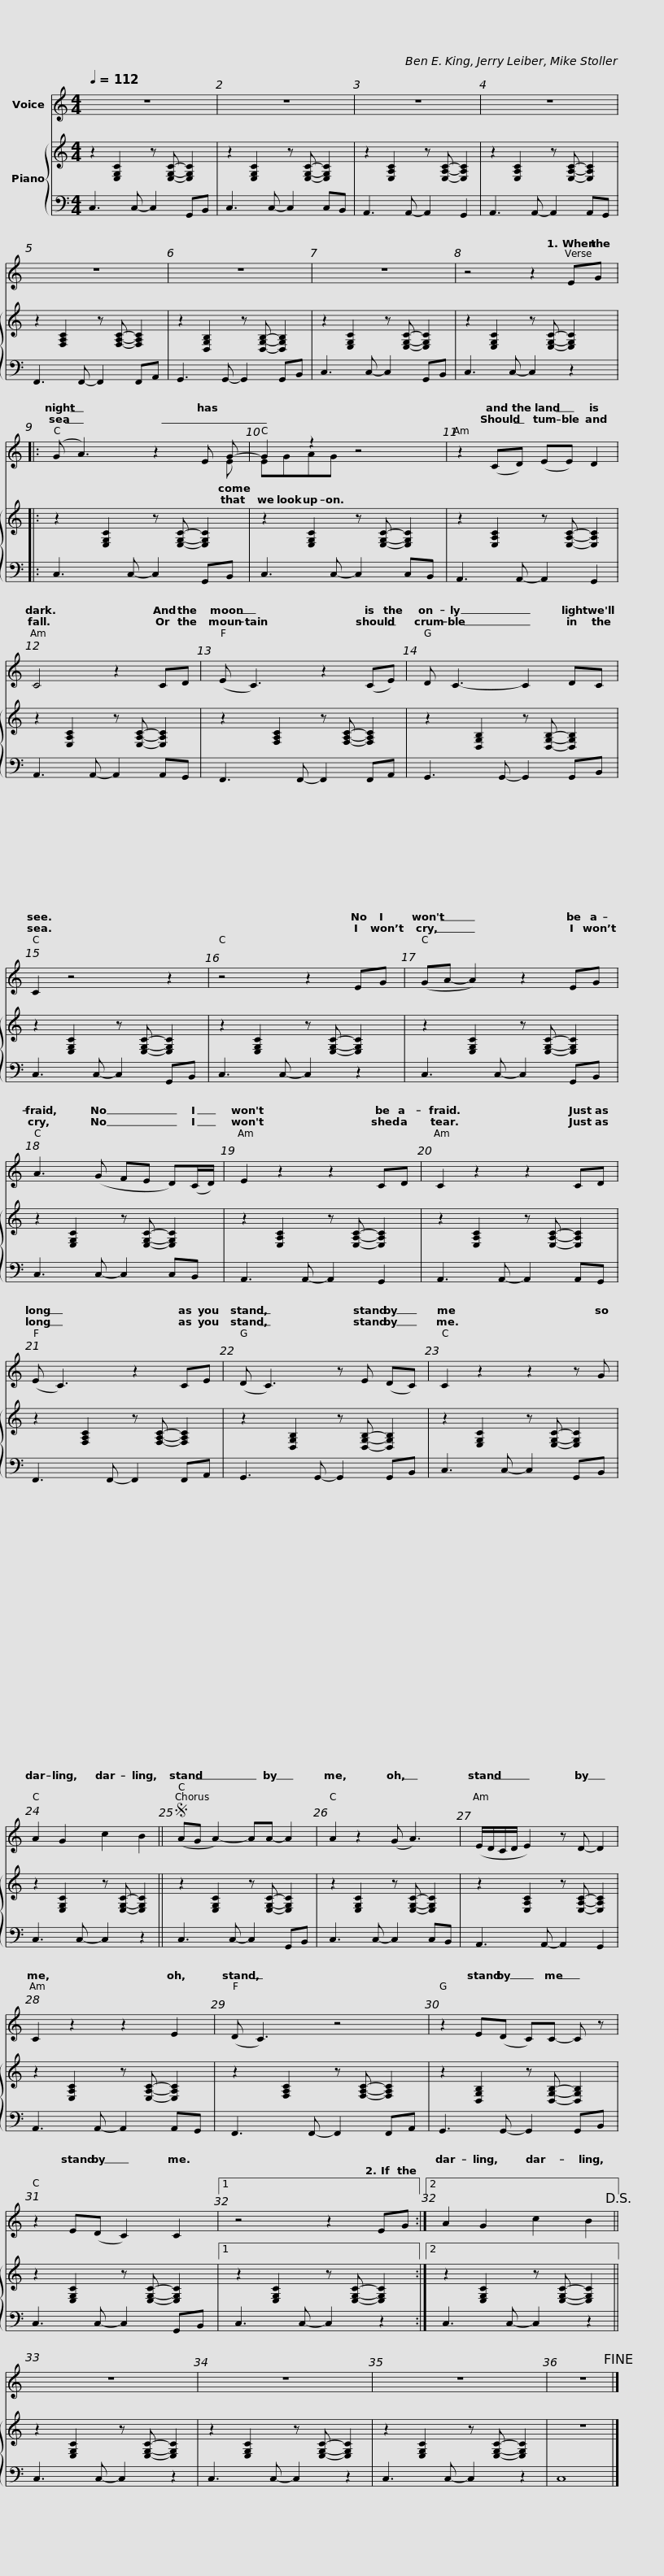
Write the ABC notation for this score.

X:1
%%score ( 1 2 ) { 3 | 4 }
L:1/8
Q:1/4=112
M:4/4
I:linebreak $
K:C
V:1 treble
V:2 treble
V:3 treble
V:4 bass
V:1
 z8 | z8 | z8 | z8 | z8 |$ %5
 z8 | z8 | z4 z2 EG |: (G A3) z2 E G- |$ G2 z2 z4 | %10
 z2 (CD) (EE) D2 | C4 z2 CD | (E C3) z2 (CE) |$ D C3- C2 DC | C2 z4 z2 | %15
 z4 z2 EG | (GA- A2) z2 EG |$ A3 (G FE D)(C/D/) | E2 z2 z2 CD | C2 z2 z2 CD | %20
 (E C3) z2 CE |$ (D C3) z E (DC) | C2 z2 z2 z G | A2 G2 c2 B2 ||S (AG A2-) AA- A2 |$ %25
 A2 z2 (G A3) | (E/D/C/D/ E2) z D- D2 | C2 z2 z2 E2 | (D C3) z4 |$ z2 E(D C)C- C z | %30
 z2 E(D C2) C2 |1 z4 z2 EG :|2 A2 G2 c2 B2!D.S.! ||$ z8 | z8 | %35
 z8 | z8!fine! |] %37
V:2
 x8 | x8 | x8 | x8 | x8 |$ %5
 x8 | x8 | x8 |: x7 E |$ EGAG x4 | %10
 x8 | x8 | x8 |$ x8 | x8 | %15
 x8 | x8 |$ x8 | x8 | x8 | %20
 x8 |$ x8 | x8 | x8 || x8 |$ %25
 x8 | x8 | x8 | x8 |$ x8 | %30
 x8 |1 x8 :|2 x8 ||$ x8 | x8 | %35
 x8 | x8 |] %37
V:3
 z2 [E,G,C]2 z [E,G,C]- [E,G,C]2 | z2 [E,G,C]2 z [E,G,C]- [E,G,C]2 | z2 [E,A,C]2 z [E,A,C]- [E,A,C]2 | z2 [E,A,C]2 z [E,A,C]- [E,A,C]2 | z2 [F,A,C]2 z [F,A,C]- [F,A,C]2 |$ %5
 z2 [D,G,B,]2 z [D,G,B,]- [D,G,B,]2 | z2 [E,G,C]2 z [E,G,C]- [E,G,C]2 | z2 [E,G,C]2 z [E,G,C]- [E,G,C]2 |: z2 [E,G,C]2 z [E,G,C]- [E,G,C]2 |$ z2 [E,G,C]2 z [E,G,C]- [E,G,C]2 | %10
 z2 [E,A,C]2 z [E,A,C]- [E,A,C]2 | z2 [E,A,C]2 z [E,A,C]- [E,A,C]2 | z2 [F,A,C]2 z [F,A,C]- [F,A,C]2 |$ z2 [D,G,B,]2 z [D,G,B,]- [D,G,B,]2 | z2 [E,G,C]2 z [E,G,C]- [E,G,C]2 | %15
 z2 [E,G,C]2 z [E,G,C]- [E,G,C]2 | z2 [E,G,C]2 z [E,G,C]- [E,G,C]2 |$ z2 [E,G,C]2 z [E,G,C]- [E,G,C]2 | z2 [E,A,C]2 z [E,A,C]- [E,A,C]2 | z2 [E,A,C]2 z [E,A,C]- [E,A,C]2 | %20
 z2 [F,A,C]2 z [F,A,C]- [F,A,C]2 |$ z2 [D,G,B,]2 z [D,G,B,]- [D,G,B,]2 | z2 [E,G,C]2 z [E,G,C]- [E,G,C]2 | z2 [E,G,C]2 z [E,G,C]- [E,G,C]2 || z2 [E,G,C]2 z [E,G,C]- [E,G,C]2 |$ %25
 z2 [E,G,C]2 z [E,G,C]- [E,G,C]2 | z2 [E,A,C]2 z [E,A,C]- [E,A,C]2 | z2 [E,A,C]2 z [E,A,C]- [E,A,C]2 | z2 [F,A,C]2 z [F,A,C]- [F,A,C]2 |$ z2 [D,G,B,]2 z [D,G,B,]- [D,G,B,]2 | %30
 z2 [E,G,C]2 z [E,G,C]- [E,G,C]2 |1 z2 [E,G,C]2 z [E,G,C]- [E,G,C]2 :|2 z2 [E,G,C]2 z [E,G,C]- [E,G,C]2 ||$ z2 [E,G,C]2 z [E,G,C]- [E,G,C]2 | z2 [E,G,C]2 z [E,G,C]- [E,G,C]2 | %35
 z2 [E,G,C]2 z [E,G,C]- [E,G,C]2 | z8 |] %37
V:4
 C,3 C,- C,2 G,,B,, | C,3 C,- C,2 C,B,, | A,,3 A,,- A,,2 G,,2 | A,,3 A,,- A,,2 A,,G,, | F,,3 F,,- F,,2 F,,A,, |$ %5
 G,,3 G,,- G,,2 G,,B,, | C,3 C,- C,2 G,,B,, | C,3 C,- C,2 z2 |: C,3 C,- C,2 G,,B,, |$ C,3 C,- C,2 C,B,, | %10
 A,,3 A,,- A,,2 G,,2 | A,,3 A,,- A,,2 A,,G,, | F,,3 F,,- F,,2 F,,A,, |$ G,,3 G,,- G,,2 G,,B,, | C,3 C,- C,2 G,,B,, | %15
 C,3 C,- C,2 z2 | C,3 C,- C,2 G,,B,, |$ C,3 C,- C,2 C,B,, | A,,3 A,,- A,,2 G,,2 | A,,3 A,,- A,,2 A,,G,, | %20
 F,,3 F,,- F,,2 F,,A,, |$ G,,3 G,,- G,,2 G,,B,, | C,3 C,- C,2 G,,B,, | C,3 C,- C,2 z2 || C,3 C,- C,2 G,,B,, |$ %25
 C,3 C,- C,2 C,B,, | A,,3 A,,- A,,2 G,,2 | A,,3 A,,- A,,2 A,,G,, | F,,3 F,,- F,,2 F,,A,, |$ G,,3 G,,- G,,2 G,,B,, | %30
 C,3 C,- C,2 G,,B,, |1 C,3 C,- C,2 z2 :|2 C,3 C,- C,2 z2 ||$ C,3 C,- C,2 z2 | C,3 C,- C,2 z2 | %35
 C,3 C,- C,2 z2 | C,8 |] %37
